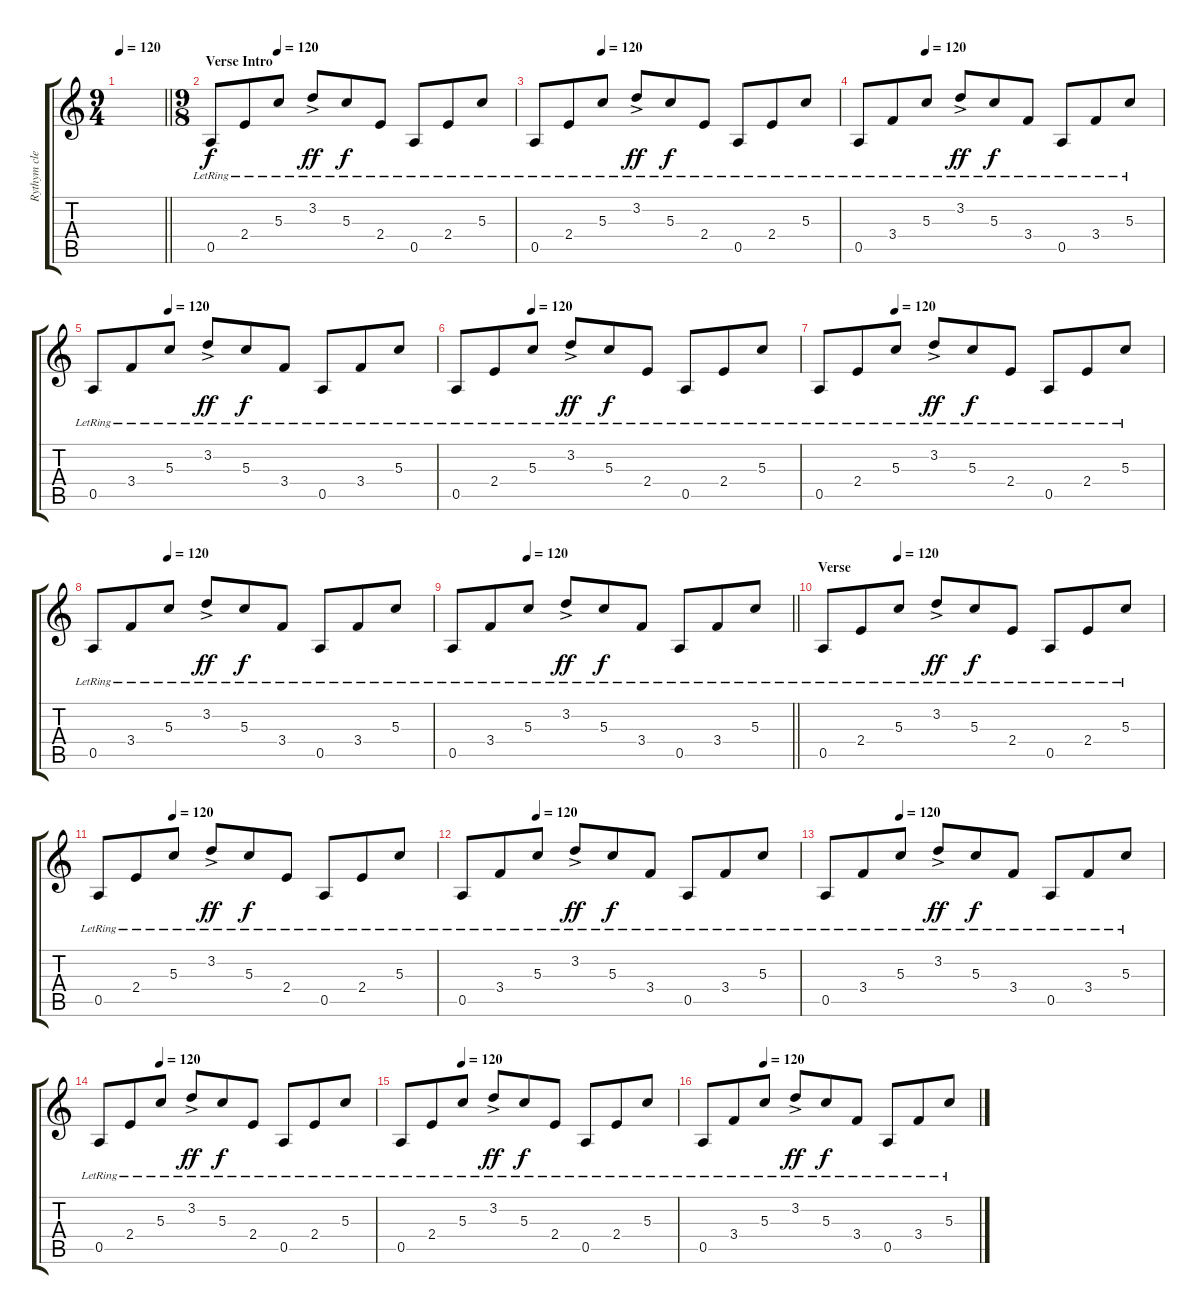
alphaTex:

\track ("Rythym clean" "Rythym cle") {instrument electricguitarclean}
\staff {score tabs}
\tuning (E4 B3 G3 D3 A2 D2) {hide}
\ts (9 4)
\tempo 120
\clef g2
\barLineRight lightlight
\ks c
|
\ts (9 8)
\section ("" "Verse Intro")
\tempo (120 0.2222222222222222)
0.5{lr}.8{dy f} 2.4{lr}.8 5.3{lr}.8 3.2{ac lr}.8{dy ff} 5.3{lr}.8{dy f} 2.4{lr}.8 0.5{lr}.8 2.4{lr}.8 5.3{lr}.8 |
\tempo (120 0.2222222222222222)
0.5{lr}.8 2.4{lr}.8 5.3{lr}.8 3.2{ac lr}.8{dy ff} 5.3{lr}.8{dy f} 2.4{lr}.8 0.5{lr}.8 2.4{lr}.8 5.3{lr}.8 |
\tempo (120 0.2222222222222222)
0.5{lr}.8 3.4{lr}.8 5.3{lr}.8 3.2{ac lr}.8{dy ff} 5.3{lr}.8{dy f} 3.4{lr}.8 0.5{lr}.8 3.4{lr}.8 5.3{lr}.8 |
\tempo (120 0.2222222222222222)
0.5{lr}.8 3.4{lr}.8 5.3{lr}.8 3.2{ac lr}.8{dy ff} 5.3{lr}.8{dy f} 3.4{lr}.8 0.5{lr}.8 3.4{lr}.8 5.3{lr}.8 |
\tempo (120 0.2222222222222222)
0.5{lr}.8 2.4{lr}.8 5.3{lr}.8 3.2{ac lr}.8{dy ff} 5.3{lr}.8{dy f} 2.4{lr}.8 0.5{lr}.8 2.4{lr}.8 5.3{lr}.8 |
\tempo (120 0.2222222222222222)
0.5{lr}.8 2.4{lr}.8 5.3{lr}.8 3.2{ac lr}.8{dy ff} 5.3{lr}.8{dy f} 2.4{lr}.8 0.5{lr}.8 2.4{lr}.8 5.3{lr}.8 |
\tempo (120 0.2222222222222222)
0.5{lr}.8 3.4{lr}.8 5.3{lr}.8 3.2{ac lr}.8{dy ff} 5.3{lr}.8{dy f} 3.4{lr}.8 0.5{lr}.8 3.4{lr}.8 5.3{lr}.8 |
\tempo (120 0.2222222222222222)
\barLineRight lightlight
0.5{lr}.8 3.4{lr}.8 5.3{lr}.8 3.2{ac lr}.8{dy ff} 5.3{lr}.8{dy f} 3.4{lr}.8 0.5{lr}.8 3.4{lr}.8 5.3{lr}.8 |
\section ("" "Verse")
\tempo (120 0.2222222222222222)
0.5{lr}.8 2.4{lr}.8 5.3{lr}.8 3.2{ac lr}.8{dy ff} 5.3{lr}.8{dy f} 2.4{lr}.8 0.5{lr}.8 2.4{lr}.8 5.3{lr}.8 |
\tempo (120 0.2222222222222222)
0.5{lr}.8 2.4{lr}.8 5.3{lr}.8 3.2{ac lr}.8{dy ff} 5.3{lr}.8{dy f} 2.4{lr}.8 0.5{lr}.8 2.4{lr}.8 5.3{lr}.8 |
\tempo (120 0.2222222222222222)
0.5{lr}.8 3.4{lr}.8 5.3{lr}.8 3.2{ac lr}.8{dy ff} 5.3{lr}.8{dy f} 3.4{lr}.8 0.5{lr}.8 3.4{lr}.8 5.3{lr}.8 |
\tempo (120 0.2222222222222222)
0.5{lr}.8 3.4{lr}.8 5.3{lr}.8 3.2{ac lr}.8{dy ff} 5.3{lr}.8{dy f} 3.4{lr}.8 0.5{lr}.8 3.4{lr}.8 5.3{lr}.8 |
\tempo (120 0.2222222222222222)
0.5{lr}.8 2.4{lr}.8 5.3{lr}.8 3.2{ac lr}.8{dy ff} 5.3{lr}.8{dy f} 2.4{lr}.8 0.5{lr}.8 2.4{lr}.8 5.3{lr}.8 |
\tempo (120 0.2222222222222222)
0.5{lr}.8 2.4{lr}.8 5.3{lr}.8 3.2{ac lr}.8{dy ff} 5.3{lr}.8{dy f} 2.4{lr}.8 0.5{lr}.8 2.4{lr}.8 5.3{lr}.8 |
\tempo (120 0.2222222222222222)
0.5{lr}.8 3.4{lr}.8 5.3{lr}.8 3.2{ac lr}.8{dy ff} 5.3{lr}.8{dy f} 3.4{lr}.8 0.5{lr}.8 3.4{lr}.8 5.3{lr}.8
